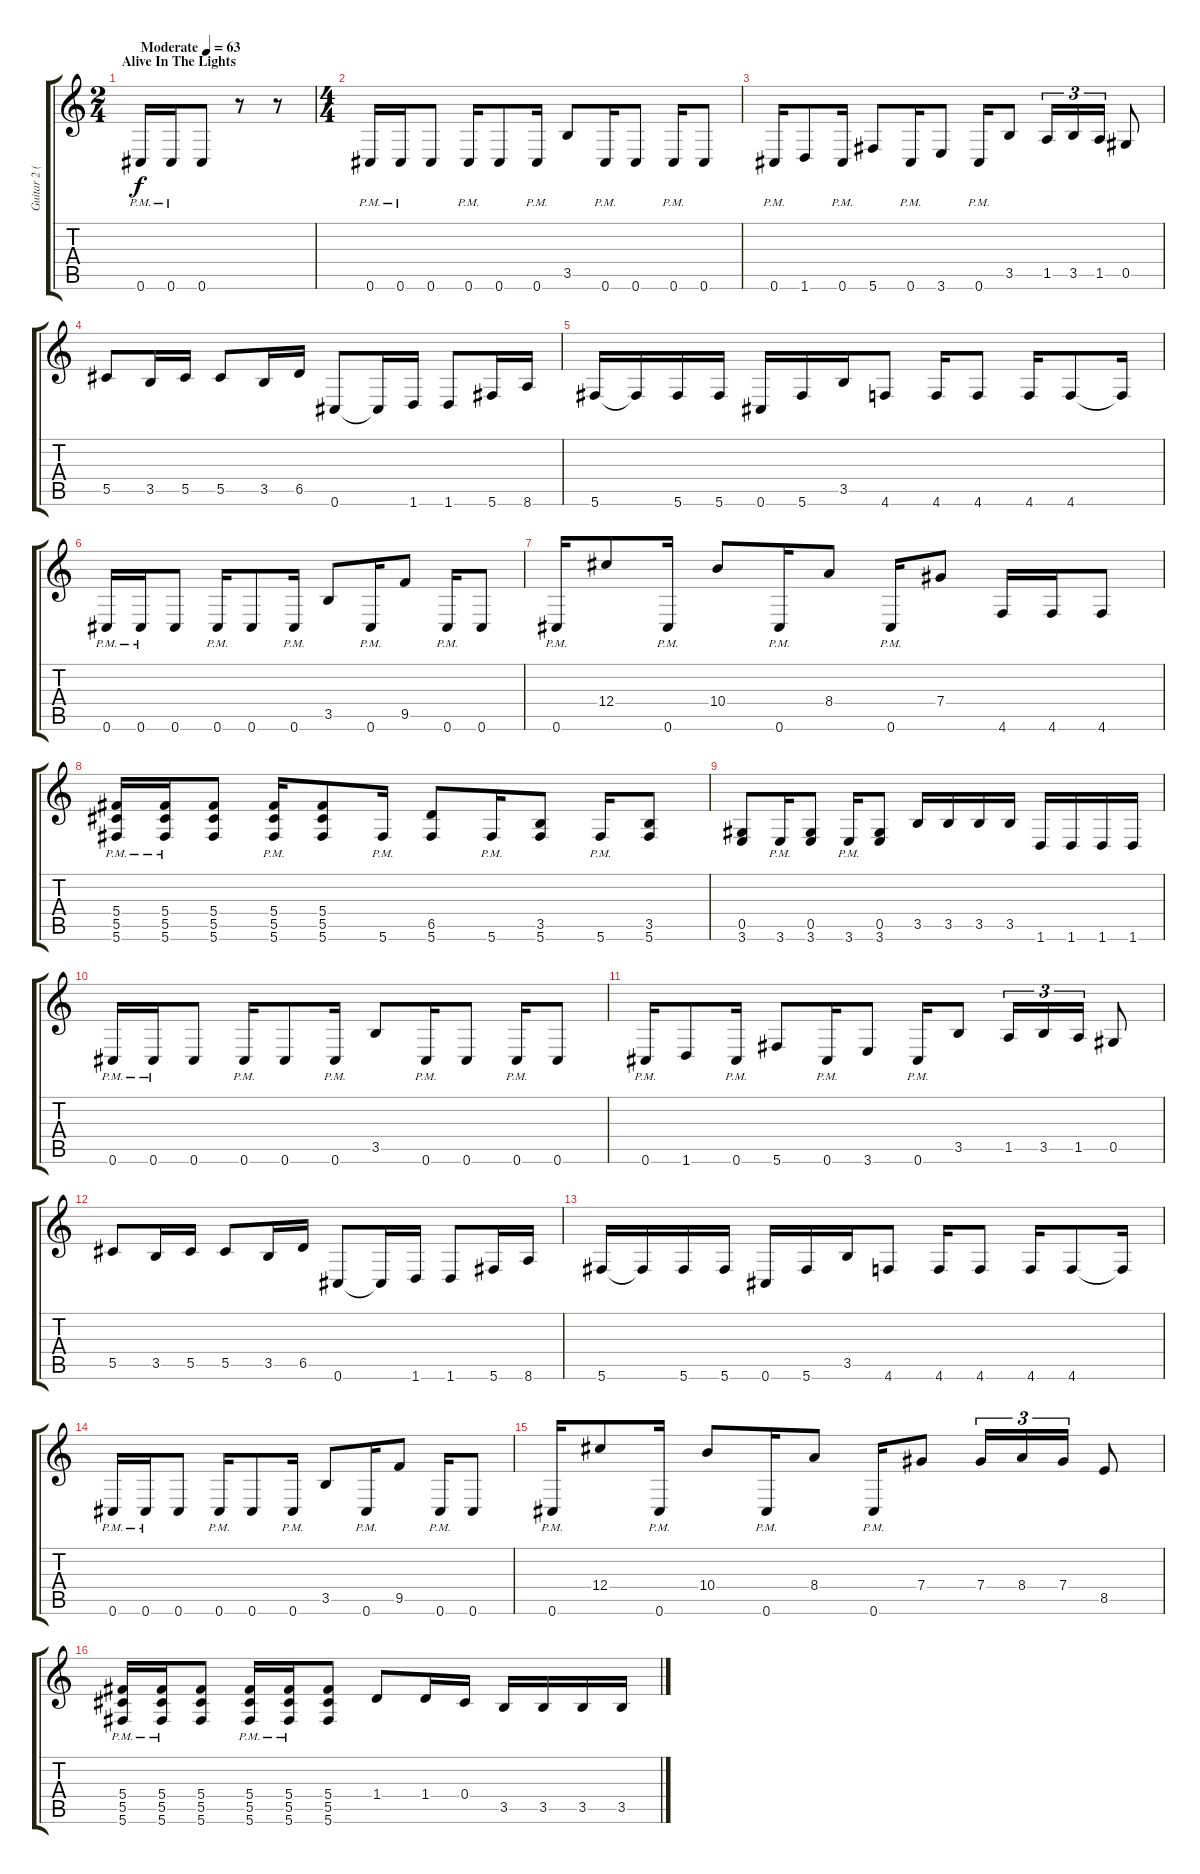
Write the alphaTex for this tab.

\track ("Guitar 2 (Drop C#)" "Guitar 2 (") {instrument distortionguitar}
\staff {score tabs}
\tuning (Eb4 Bb3 Gb3 Db3 Ab2 Db2) {hide}
\ts (2 4)
\section ("" "Alive In The Lights")
\tempo (63 "Moderate")
\tempo 143
\tempo (63 "Moderate")
\clef g2
\ks c
0.6{pm}.16{dy f instrument distortionguitar} 0.6{pm}.16 0.6.8 r.8 r.8 |
\ts (4 4)
0.6{pm}.16 0.6{pm}.16 0.6.8 0.6{pm}.16 0.6.8 0.6{pm}.16 3.5.8 0.6{pm}.16 0.6.8 0.6{pm}.16 0.6.8 |
0.6{pm}.16 1.6.8 0.6{pm}.16 5.6.8 0.6{pm}.16 3.6.8 0.6{pm}.16 3.5.8 1.5.16{tu (3 2)} 3.5.16{tu (3 2)} 1.5.16{tu (3 2)} 0.5.8 |
5.5.8 3.5.16 5.5.16 5.5.8 3.5.16 6.5.16 0.6.8 0.6{t}.16 1.6.16 1.6.8 5.6.16 8.6.16 |
5.6.16 5.6{t}.16 5.6.16 5.6.16 0.6.16 5.6.16 3.5.16 4.6.8 4.6.16 4.6.8 4.6.16 4.6.8 4.6{t}.16 |
0.6{pm}.16 0.6{pm}.16 0.6.8 0.6{pm}.16 0.6.8 0.6{pm}.16 3.5.8 0.6{pm}.16 9.5.8 0.6{pm}.16 0.6.8 |
0.6{pm}.16 12.4.8 0.6{pm}.16 10.4.8 0.6{pm}.16 8.4.8 0.6{pm}.16 7.4.8 4.6.16 4.6.16 4.6.8 |
(5.4{pm} 5.5{pm} 5.6{pm}).16 (5.4{pm} 5.5{pm} 5.6{pm}).16 (5.4 5.5 5.6).8 (5.4{pm} 5.5{pm} 5.6{pm}).16 (5.4 5.5 5.6).8 5.6{pm}.16 (6.5 5.6).8 5.6{pm}.16 (3.5 5.6).8 5.6{pm}.16 (3.5 5.6).8 |
(0.5 3.6).8 3.6{pm}.16 (0.5 3.6).8 3.6{pm}.16 (0.5 3.6).8 3.5.16 3.5.16 3.5.16 3.5.16 1.6.16 1.6.16 1.6.16 1.6.16 |
0.6{pm}.16 0.6{pm}.16 0.6.8 0.6{pm}.16 0.6.8 0.6{pm}.16 3.5.8 0.6{pm}.16 0.6.8 0.6{pm}.16 0.6.8 |
0.6{pm}.16 1.6.8 0.6{pm}.16 5.6.8 0.6{pm}.16 3.6.8 0.6{pm}.16 3.5.8 1.5.16{tu (3 2)} 3.5.16{tu (3 2)} 1.5.16{tu (3 2)} 0.5.8 |
5.5.8 3.5.16 5.5.16 5.5.8 3.5.16 6.5.16 0.6.8 0.6{t}.16 1.6.16 1.6.8 5.6.16 8.6.16 |
5.6.16 5.6{t}.16 5.6.16 5.6.16 0.6.16 5.6.16 3.5.16 4.6.8 4.6.16 4.6.8 4.6.16 4.6.8 4.6{t}.16 |
0.6{pm}.16 0.6{pm}.16 0.6.8 0.6{pm}.16 0.6.8 0.6{pm}.16 3.5.8 0.6{pm}.16 9.5.8 0.6{pm}.16 0.6.8 |
0.6{pm}.16 12.4.8 0.6{pm}.16 10.4.8 0.6{pm}.16 8.4.8 0.6{pm}.16 7.4.8 7.4.16{tu (3 2)} 8.4.16{tu (3 2)} 7.4.16{tu (3 2)} 8.5.8 |
(5.4{pm} 5.5{pm} 5.6{pm}).16 (5.4{pm} 5.5{pm} 5.6{pm}).16 (5.4 5.5 5.6).8 (5.4{pm} 5.5{pm} 5.6{pm}).16 (5.4{pm} 5.5{pm} 5.6{pm}).16 (5.4 5.5 5.6).8 1.4.8 1.4.16 0.4.16 3.5.16 3.5.16 3.5.16 3.5.16
